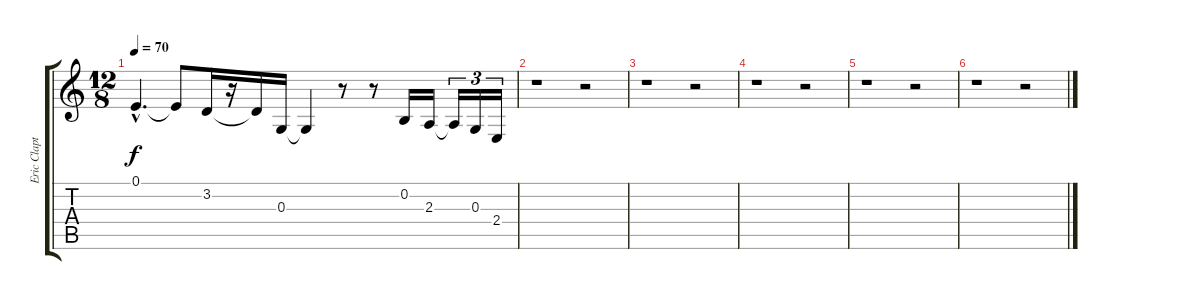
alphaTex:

\track ("Eric Clapton Voice" "Eric Clapt") {instrument harmonica}
\staff {score tabs}
\tuning (E4 B3 G3 D3 A2 E2) {hide}
\ts (12 8)
\tempo 70
\clef g2
\ks c
0.1{hac}.4{d dy f} 0.1{t}.8 3.2.16 r.16 3.2{t}.16 0.3.16 0.3{t}.4 r.8 r.8 0.2.16 2.3.16 2.3{t}.16{tu (3 2)} 0.3.16{tu (3 2)} 2.4.16{tu (3 2)} |
r.1 r.2 |
r.1 r.2 |
r.1 r.2 |
r.1 r.2 |
r.1 r.2
